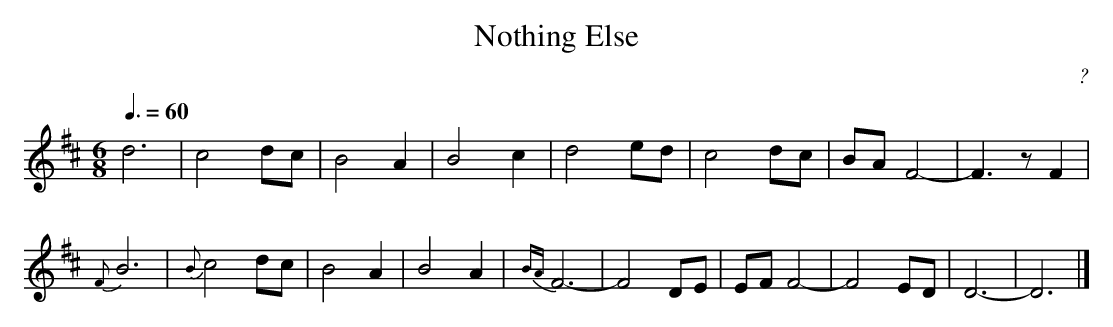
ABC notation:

X:1
T:Nothing Else
C:?
M:6/8
Q:3/8=60
K:D
d6 | c4 dc | B4 A2 | B4 c2 | d4 ed | c4 dc | BA F4 | -F3z F2 |
{F}B6 | {B}c4 dc | B4 A2 | B4 A2 | {BA}F6 | -F4 DE | EF F4 | -F4 ED | D6 | -D6 |]
